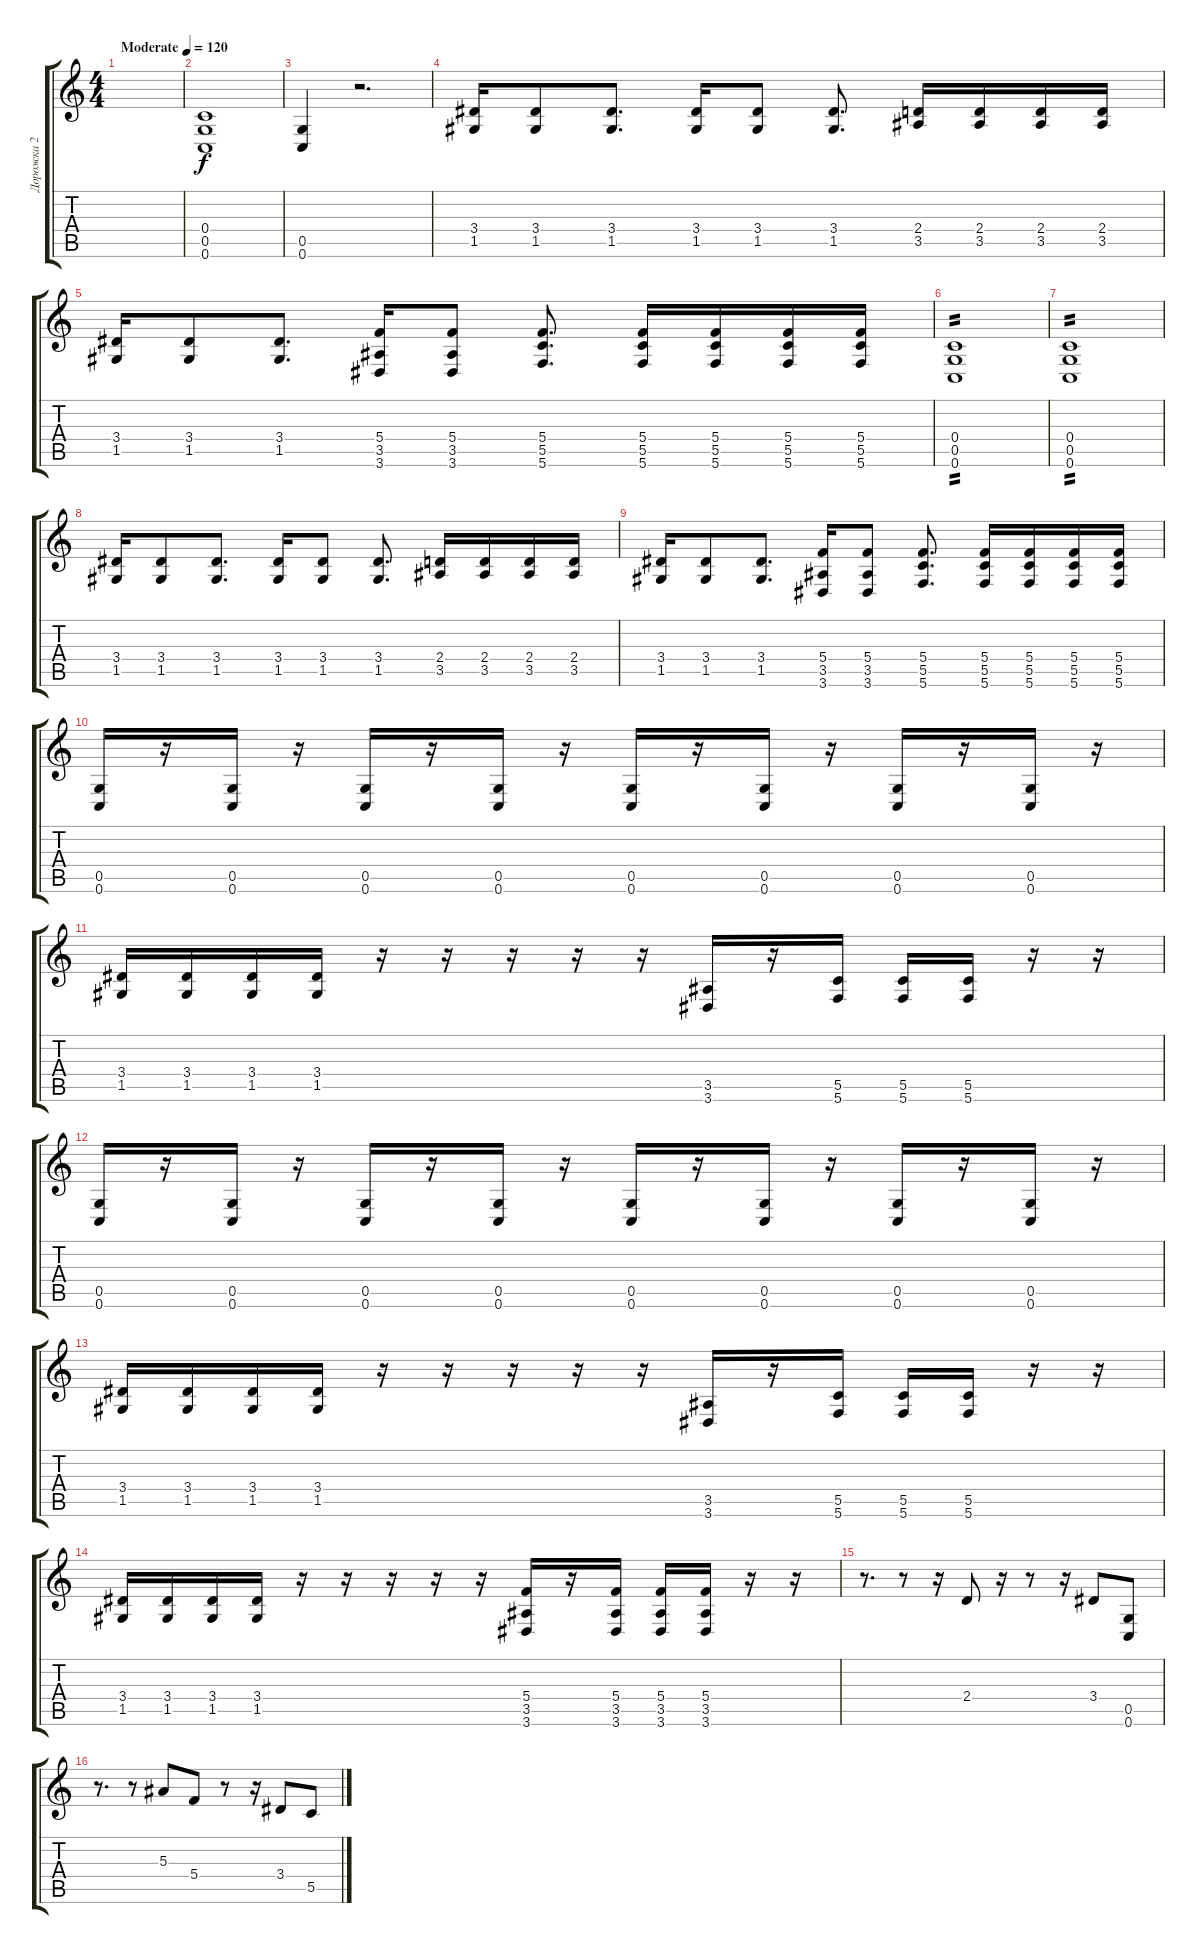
\track ("Дорожка 2" "Дорожка 2") {instrument distortionguitar}
\staff {score tabs}
\tuning (D4 A3 F3 C3 G2 C2) {hide}
\ts (4 4)
\tempo (120 "Moderate")
\clef g2
\ks c
|
(0.4 0.5 0.6).1 |
(0.5 0.6).4 r.2{d} |
(3.4 1.5).16 (3.4 1.5).8 (3.4 1.5).8{d} (3.4 1.5).16 (3.4 1.5).8 (3.4 1.5).8{d} (2.4 3.5).16 (2.4 3.5).16 (2.4 3.5).16 (2.4 3.5).16 |
(3.4 1.5).16 (3.4 1.5).8 (3.4 1.5).8{d} (5.4 3.5 3.6).16 (5.4 3.5 3.6).8 (5.4 5.5 5.6).8{d} (5.4 5.5 5.6).16 (5.4 5.5 5.6).16 (5.4 5.5 5.6).16 (5.4 5.5 5.6).16 |
(0.4 0.5 0.6).1{tp 2} |
(0.4 0.5 0.6).1{tp 2} |
(3.4 1.5).16 (3.4 1.5).8 (3.4 1.5).8{d} (3.4 1.5).16 (3.4 1.5).8 (3.4 1.5).8{d} (2.4 3.5).16 (2.4 3.5).16 (2.4 3.5).16 (2.4 3.5).16 |
(3.4 1.5).16 (3.4 1.5).8 (3.4 1.5).8{d} (5.4 3.5 3.6).16 (5.4 3.5 3.6).8 (5.4 5.5 5.6).8{d} (5.4 5.5 5.6).16 (5.4 5.5 5.6).16 (5.4 5.5 5.6).16 (5.4 5.5 5.6).16 |
(0.5 0.6).16 r.16 (0.5 0.6).16 r.16 (0.5 0.6).16 r.16 (0.5 0.6).16 r.16 (0.5 0.6).16 r.16 (0.5 0.6).16 r.16 (0.5 0.6).16 r.16 (0.5 0.6).16 r.16 |
(3.4 1.5).16 (3.4 1.5).16 (3.4 1.5).16 (3.4 1.5).16 r.16 r.16 r.16 r.16 r.16 (3.5 3.6).16 r.16 (5.5 5.6).16 (5.5 5.6).16 (5.5 5.6).16 r.16 r.16 |
(0.5 0.6).16 r.16 (0.5 0.6).16 r.16 (0.5 0.6).16 r.16 (0.5 0.6).16 r.16 (0.5 0.6).16 r.16 (0.5 0.6).16 r.16 (0.5 0.6).16 r.16 (0.5 0.6).16 r.16 |
(3.4 1.5).16 (3.4 1.5).16 (3.4 1.5).16 (3.4 1.5).16 r.16 r.16 r.16 r.16 r.16 (3.5 3.6).16 r.16 (5.5 5.6).16 (5.5 5.6).16 (5.5 5.6).16 r.16 r.16 |
(3.4 1.5).16 (3.4 1.5).16 (3.4 1.5).16 (3.4 1.5).16 r.16 r.16 r.16 r.16 r.16 (5.4 3.5 3.6).16 r.16 (5.4 3.5 3.6).16 (5.4 3.5 3.6).16 (5.4 3.5 3.6).16 r.16 r.16 |
r.8{d} r.8 r.16 2.4.8 r.16 r.8 r.16 3.4.8 (0.5 0.6).8 |
r.8{d} r.8 5.3.8 5.4.8 r.8 r.16 3.4.8 5.5.8
